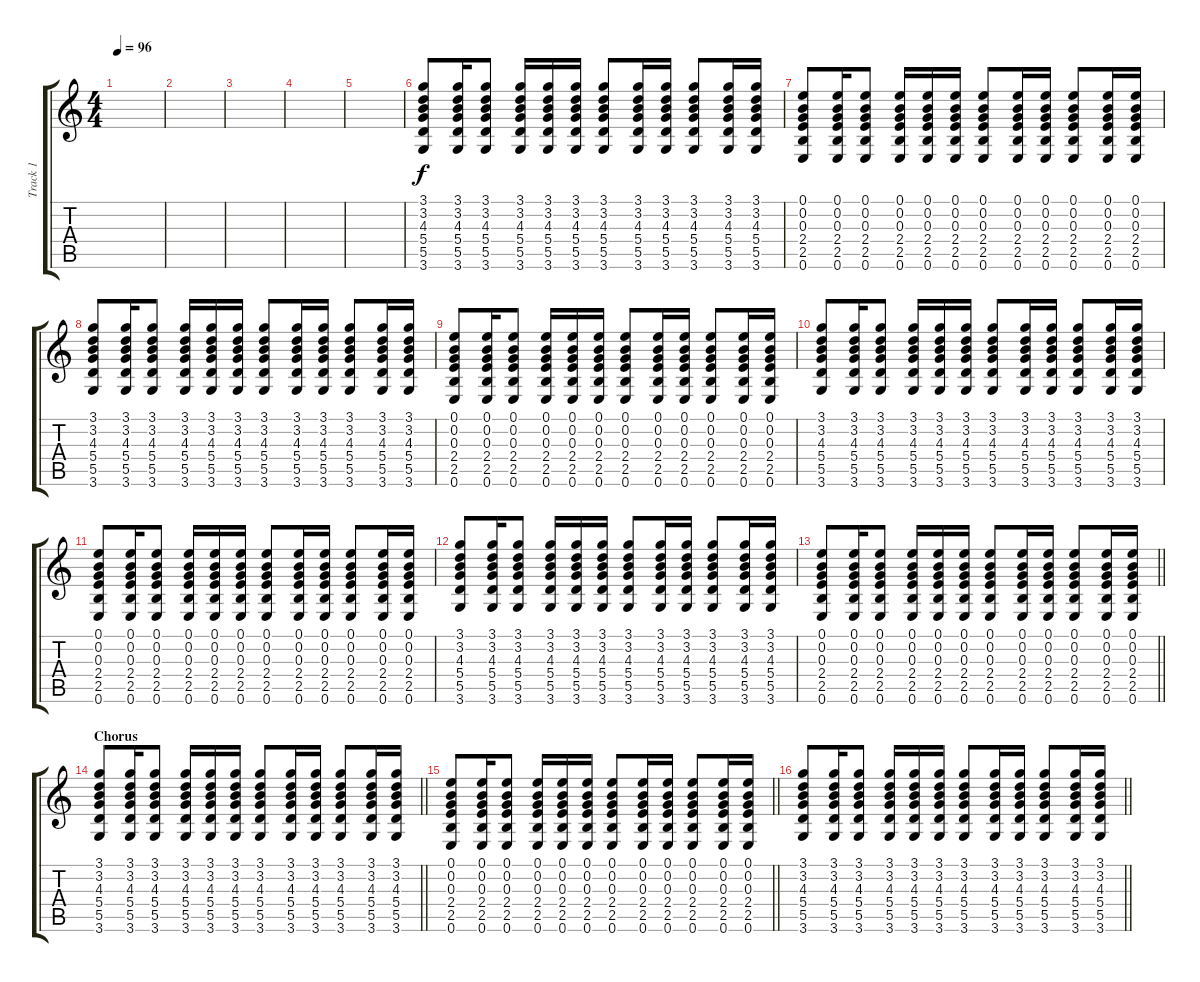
\track ("Track 1" "Track 1") {instrument acousticguitarsteel}
\staff {score tabs}
\tuning (E4 B3 G3 D3 A2 E2) {hide}
\ts (4 4)
\tempo 96
\clef g2
\ks c
|
|
|
|
|
(3.1 3.2 4.3 5.4 5.5 3.6).8 (3.1 3.2 4.3 5.4 5.5 3.6).16 (3.1 3.2 4.3 5.4 5.5 3.6).8 (3.1 3.2 4.3 5.4 5.5 3.6).16 (3.1 3.2 4.3 5.4 5.5 3.6).16 (3.1 3.2 4.3 5.4 5.5 3.6).16 (3.1 3.2 4.3 5.4 5.5 3.6).8 (3.1 3.2 4.3 5.4 5.5 3.6).16 (3.1 3.2 4.3 5.4 5.5 3.6).16 (3.1 3.2 4.3 5.4 5.5 3.6).8 (3.1 3.2 4.3 5.4 5.5 3.6).16 (3.1 3.2 4.3 5.4 5.5 3.6).16 |
(0.1 0.2 0.3 2.4 2.5 0.6).8 (0.1 0.2 0.3 2.4 2.5 0.6).16 (0.1 0.2 0.3 2.4 2.5 0.6).8 (0.1 0.2 0.3 2.4 2.5 0.6).16 (0.1 0.2 0.3 2.4 2.5 0.6).16 (0.1 0.2 0.3 2.4 2.5 0.6).16 (0.1 0.2 0.3 2.4 2.5 0.6).8 (0.1 0.2 0.3 2.4 2.5 0.6).16 (0.1 0.2 0.3 2.4 2.5 0.6).16 (0.1 0.2 0.3 2.4 2.5 0.6).8 (0.1 0.2 0.3 2.4 2.5 0.6).16 (0.1 0.2 0.3 2.4 2.5 0.6).16 |
(3.1 3.2 4.3 5.4 5.5 3.6).8 (3.1 3.2 4.3 5.4 5.5 3.6).16 (3.1 3.2 4.3 5.4 5.5 3.6).8 (3.1 3.2 4.3 5.4 5.5 3.6).16 (3.1 3.2 4.3 5.4 5.5 3.6).16 (3.1 3.2 4.3 5.4 5.5 3.6).16 (3.1 3.2 4.3 5.4 5.5 3.6).8 (3.1 3.2 4.3 5.4 5.5 3.6).16 (3.1 3.2 4.3 5.4 5.5 3.6).16 (3.1 3.2 4.3 5.4 5.5 3.6).8 (3.1 3.2 4.3 5.4 5.5 3.6).16 (3.1 3.2 4.3 5.4 5.5 3.6).16 |
(0.1 0.2 0.3 2.4 2.5 0.6).8 (0.1 0.2 0.3 2.4 2.5 0.6).16 (0.1 0.2 0.3 2.4 2.5 0.6).8 (0.1 0.2 0.3 2.4 2.5 0.6).16 (0.1 0.2 0.3 2.4 2.5 0.6).16 (0.1 0.2 0.3 2.4 2.5 0.6).16 (0.1 0.2 0.3 2.4 2.5 0.6).8 (0.1 0.2 0.3 2.4 2.5 0.6).16 (0.1 0.2 0.3 2.4 2.5 0.6).16 (0.1 0.2 0.3 2.4 2.5 0.6).8 (0.1 0.2 0.3 2.4 2.5 0.6).16 (0.1 0.2 0.3 2.4 2.5 0.6).16 |
(3.1 3.2 4.3 5.4 5.5 3.6).8 (3.1 3.2 4.3 5.4 5.5 3.6).16 (3.1 3.2 4.3 5.4 5.5 3.6).8 (3.1 3.2 4.3 5.4 5.5 3.6).16 (3.1 3.2 4.3 5.4 5.5 3.6).16 (3.1 3.2 4.3 5.4 5.5 3.6).16 (3.1 3.2 4.3 5.4 5.5 3.6).8 (3.1 3.2 4.3 5.4 5.5 3.6).16 (3.1 3.2 4.3 5.4 5.5 3.6).16 (3.1 3.2 4.3 5.4 5.5 3.6).8 (3.1 3.2 4.3 5.4 5.5 3.6).16 (3.1 3.2 4.3 5.4 5.5 3.6).16 |
(0.1 0.2 0.3 2.4 2.5 0.6).8 (0.1 0.2 0.3 2.4 2.5 0.6).16 (0.1 0.2 0.3 2.4 2.5 0.6).8 (0.1 0.2 0.3 2.4 2.5 0.6).16 (0.1 0.2 0.3 2.4 2.5 0.6).16 (0.1 0.2 0.3 2.4 2.5 0.6).16 (0.1 0.2 0.3 2.4 2.5 0.6).8 (0.1 0.2 0.3 2.4 2.5 0.6).16 (0.1 0.2 0.3 2.4 2.5 0.6).16 (0.1 0.2 0.3 2.4 2.5 0.6).8 (0.1 0.2 0.3 2.4 2.5 0.6).16 (0.1 0.2 0.3 2.4 2.5 0.6).16 |
(3.1 3.2 4.3 5.4 5.5 3.6).8 (3.1 3.2 4.3 5.4 5.5 3.6).16 (3.1 3.2 4.3 5.4 5.5 3.6).8 (3.1 3.2 4.3 5.4 5.5 3.6).16 (3.1 3.2 4.3 5.4 5.5 3.6).16 (3.1 3.2 4.3 5.4 5.5 3.6).16 (3.1 3.2 4.3 5.4 5.5 3.6).8 (3.1 3.2 4.3 5.4 5.5 3.6).16 (3.1 3.2 4.3 5.4 5.5 3.6).16 (3.1 3.2 4.3 5.4 5.5 3.6).8 (3.1 3.2 4.3 5.4 5.5 3.6).16 (3.1 3.2 4.3 5.4 5.5 3.6).16 |
\barLineRight lightlight
(0.1 0.2 0.3 2.4 2.5 0.6).8 (0.1 0.2 0.3 2.4 2.5 0.6).16 (0.1 0.2 0.3 2.4 2.5 0.6).8 (0.1 0.2 0.3 2.4 2.5 0.6).16 (0.1 0.2 0.3 2.4 2.5 0.6).16 (0.1 0.2 0.3 2.4 2.5 0.6).16 (0.1 0.2 0.3 2.4 2.5 0.6).8 (0.1 0.2 0.3 2.4 2.5 0.6).16 (0.1 0.2 0.3 2.4 2.5 0.6).16 (0.1 0.2 0.3 2.4 2.5 0.6).8 (0.1 0.2 0.3 2.4 2.5 0.6).16 (0.1 0.2 0.3 2.4 2.5 0.6).16 |
\section ("" "Chorus")
\barLineRight lightlight
(3.1 3.2 4.3 5.4 5.5 3.6).8 (3.1 3.2 4.3 5.4 5.5 3.6).16 (3.1 3.2 4.3 5.4 5.5 3.6).8 (3.1 3.2 4.3 5.4 5.5 3.6).16 (3.1 3.2 4.3 5.4 5.5 3.6).16 (3.1 3.2 4.3 5.4 5.5 3.6).16 (3.1 3.2 4.3 5.4 5.5 3.6).8 (3.1 3.2 4.3 5.4 5.5 3.6).16 (3.1 3.2 4.3 5.4 5.5 3.6).16 (3.1 3.2 4.3 5.4 5.5 3.6).8 (3.1 3.2 4.3 5.4 5.5 3.6).16 (3.1 3.2 4.3 5.4 5.5 3.6).16 |
\barLineRight lightlight
(0.1 0.2 0.3 2.4 2.5 0.6).8 (0.1 0.2 0.3 2.4 2.5 0.6).16 (0.1 0.2 0.3 2.4 2.5 0.6).8 (0.1 0.2 0.3 2.4 2.5 0.6).16 (0.1 0.2 0.3 2.4 2.5 0.6).16 (0.1 0.2 0.3 2.4 2.5 0.6).16 (0.1 0.2 0.3 2.4 2.5 0.6).8 (0.1 0.2 0.3 2.4 2.5 0.6).16 (0.1 0.2 0.3 2.4 2.5 0.6).16 (0.1 0.2 0.3 2.4 2.5 0.6).8 (0.1 0.2 0.3 2.4 2.5 0.6).16 (0.1 0.2 0.3 2.4 2.5 0.6).16 |
\barLineRight lightlight
(3.1 3.2 4.3 5.4 5.5 3.6).8 (3.1 3.2 4.3 5.4 5.5 3.6).16 (3.1 3.2 4.3 5.4 5.5 3.6).8 (3.1 3.2 4.3 5.4 5.5 3.6).16 (3.1 3.2 4.3 5.4 5.5 3.6).16 (3.1 3.2 4.3 5.4 5.5 3.6).16 (3.1 3.2 4.3 5.4 5.5 3.6).8 (3.1 3.2 4.3 5.4 5.5 3.6).16 (3.1 3.2 4.3 5.4 5.5 3.6).16 (3.1 3.2 4.3 5.4 5.5 3.6).8 (3.1 3.2 4.3 5.4 5.5 3.6).16 (3.1 3.2 4.3 5.4 5.5 3.6).16
